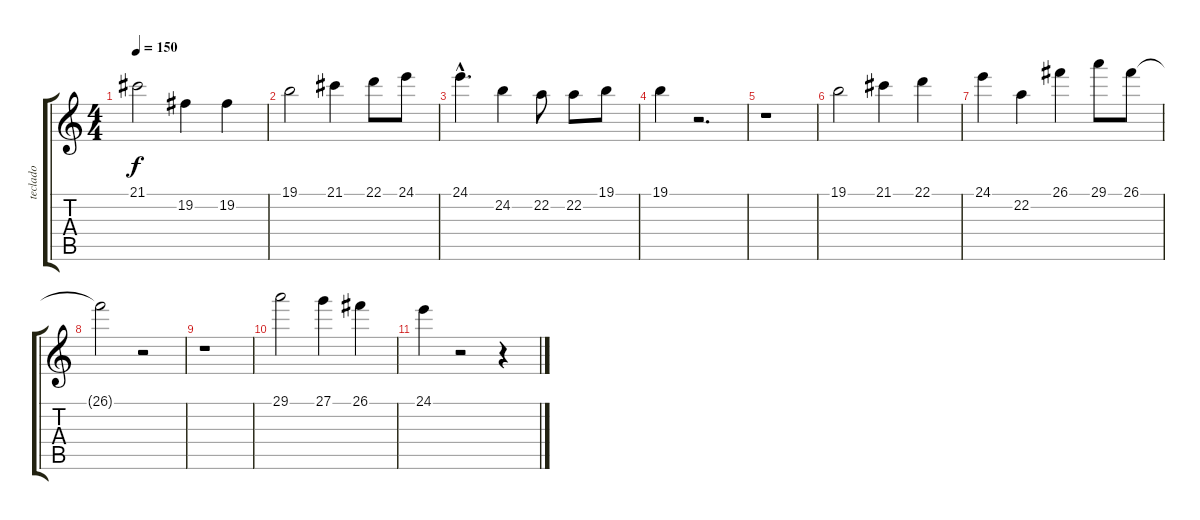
\track ("teclado" "teclado") {instrument stringensemble1}
\staff {score tabs}
\tuning (E4 B3 G3 D3 A2 E2) {hide}
\ts (4 4)
\tempo 150
\clef g2
\ks c
21.1.2{dy f} 19.2.4 19.2.4 |
19.1.2 21.1.4 22.1.8 24.1.8 |
24.1{hac}.4{d} 24.2.4 22.2.8 22.2.8 19.1.8 |
19.1.4 r.2{d} |
r.1 |
19.1.2 21.1.4 22.1.4 |
24.1.4 22.2.4 26.1.4 29.1.8 26.1.8 |
26.1{t}.2 r.2 |
r.1 |
29.1.2 27.1.4 26.1.4 |
24.1.4 r.2 r.4
